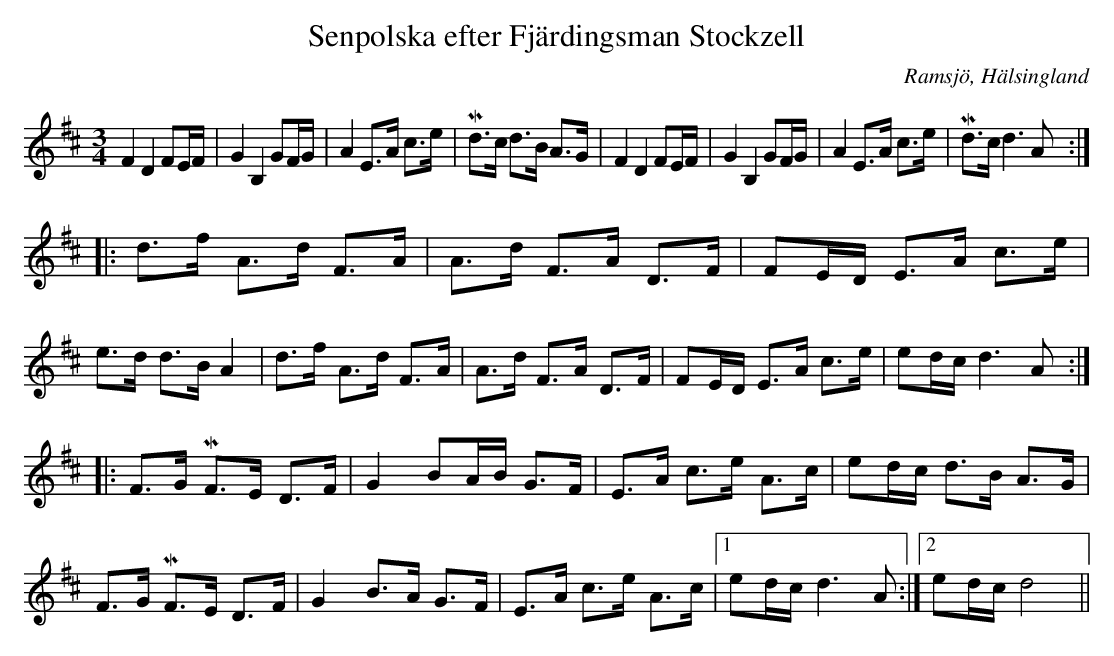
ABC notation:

X:1
T: Senpolska efter Fjärdingsman Stockzell
O: Ramsjö, Hälsingland
M:3/4
L:1/8
K:D
F2 D2 FE/F/|G2 B,2 GF/G/| A2 E>A c>e|Md>c d>B A>G|F2 D2 FE/F/|G2 B,2 GF/G/| A2 E>A c>e|Md>c d2>A2:|
|:d>f A>d F>A| A>d F>A D>F|FE/D/ E>A c>e|e>d d>B A2|d>f A>d F>A| A>d F>A D>F|FE/D/ E>A c>e|ed/c/ d2>A2:|
|:F>G MF>E D>F|G2 BA/B/ G>F|E>A c>e A>c|ed/c/ d>B A>G|F>G MF>E D>F|G2 B>A G>F|E>A c>e A>c|1 ed/c/ d2>A2:|2 ed/c/ d4||
